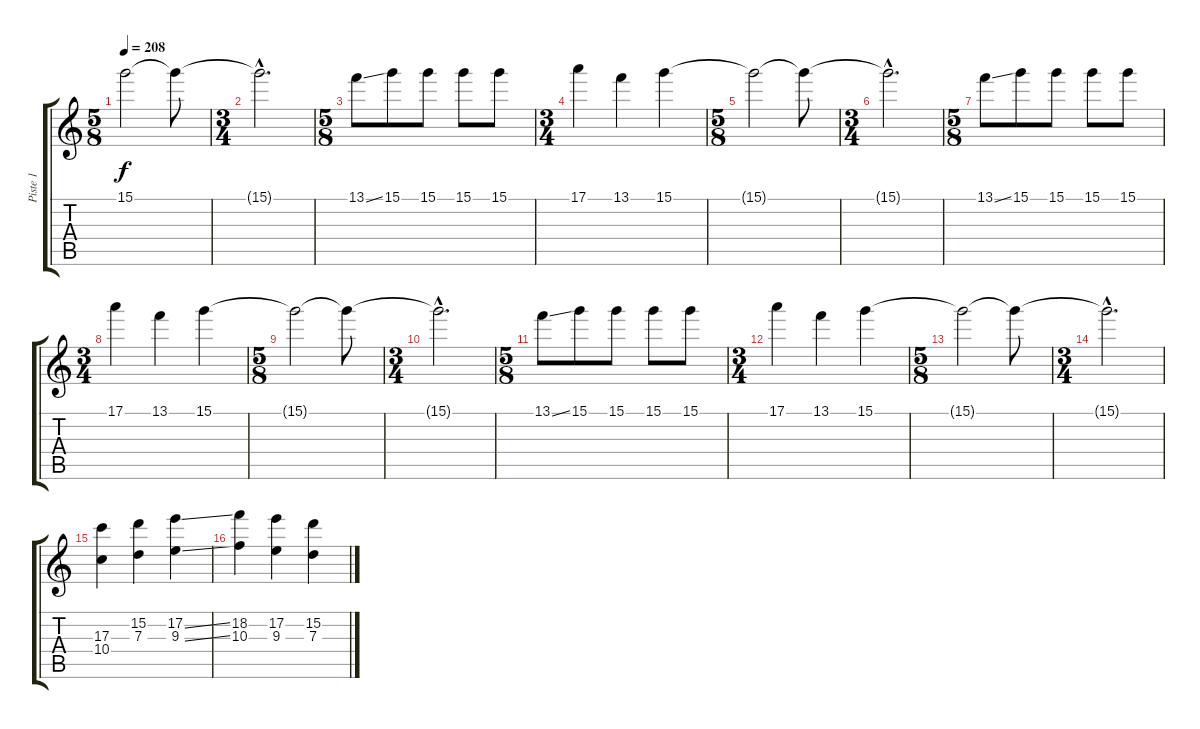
\track ("Piste 1" "Piste 1") {instrument acousticguitarnylon}
\staff {score tabs}
\tuning (E4 B3 G3 D3 A2 E2) {hide}
\ts (5 8)
\tempo 208
\clef g2
\ks c
15.1{t}.2{dy f} 15.1{t}.8 |
\ts (3 4)
15.1{hac t}.2{d} |
\ts (5 8)
13.1{ss}.8 15.1.8 15.1.8 15.1.8 15.1.8 |
\ts (3 4)
17.1.4 13.1.4 15.1.4 |
\ts (5 8)
15.1{t}.2 15.1{t}.8 |
\ts (3 4)
15.1{hac t}.2{d} |
\ts (5 8)
13.1{ss}.8 15.1.8 15.1.8 15.1.8 15.1.8 |
\ts (3 4)
17.1.4 13.1.4 15.1.4 |
\ts (5 8)
15.1{t}.2 15.1{t}.8 |
\ts (3 4)
15.1{hac t}.2{d} |
\ts (5 8)
13.1{ss}.8 15.1.8 15.1.8 15.1.8 15.1.8 |
\ts (3 4)
17.1.4 13.1.4 15.1.4 |
\ts (5 8)
15.1{t}.2 15.1{t}.8 |
\ts (3 4)
15.1{hac t}.2{d} |
(17.3 10.4).4 (15.2 7.3).4 (17.2{ss} 9.3{ss}).4 |
(18.2 10.3).4 (17.2 9.3).4 (15.2 7.3).4
